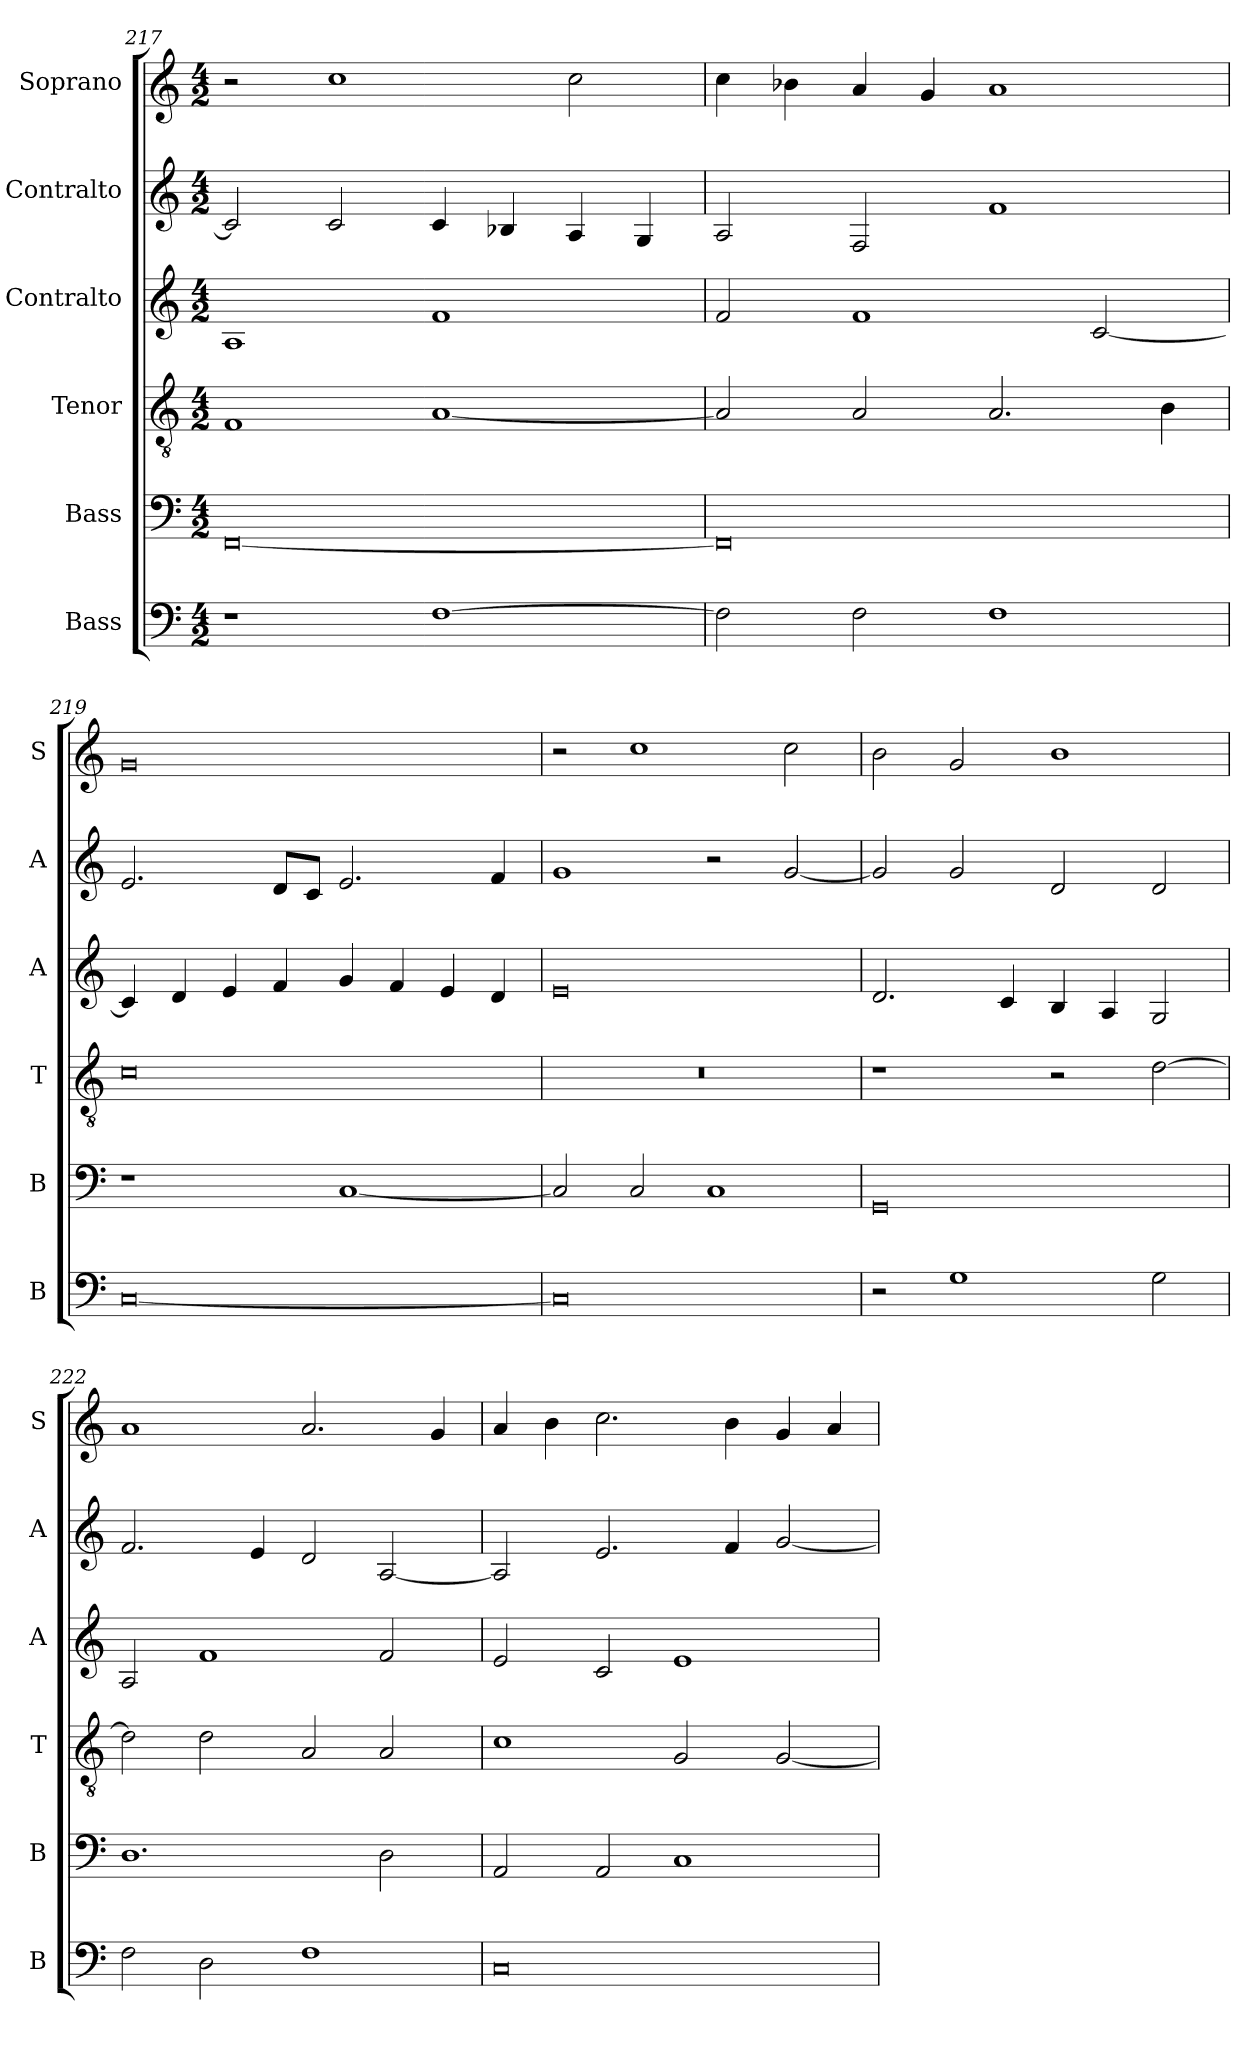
**kern	**kern	**kern	**kern	**kern	**kern
*part6	*part5	*part4	*part3	*part2	*part1
*staff6	*staff5	*staff4	*staff3	*staff2	*staff1
*I"Bass	*I"Bass	*I"Tenor	*I"Contralto	*I"Contralto	*I"Soprano
*I'B	*I'B	*I'T	*I'A	*I'A	*I'S
*clefF4	*clefF4	*clefGv2	*clefG2	*clefG2	*clefG2
*k[]	*k[]	*k[]	*k[]	*k[]	*k[]
*G:mix	*G:mix	*G:mix	*G:mix	*G:mix	*G:mix
*M4/2	*M4/2	*M4/2	*M4/2	*M4/2	*M4/2
=217	=217	=217	=217	=217	=217
1r	[0FF	1F	1A	2c]	2r
.	.	.	.	2c	1cc
[1F	.	[1A	1f	4c	.
.	.	.	.	4B-X	.
.	.	.	.	4A	2cc
.	.	.	.	4G	.
=218	=218	=218	=218	=218	=218
2F]	0FF]	2A]	2f	2A	4cc
.	.	.	.	.	4b-X
2F	.	2A	1f	2F	4a
.	.	.	.	.	4g
1F	.	2.A	.	1f	1a
.	.	.	[2c	.	.
.	.	4B	.	.	.
=219	=219	=219	=219	=219	=219
[0C	1r	0c	4c]	2.e	0g
.	.	.	4d	.	.
.	.	.	4e	.	.
.	.	.	4f	8d/L	.
.	.	.	.	8c/J	.
.	[1C	.	4g	2.e	.
.	.	.	4f	.	.
.	.	.	4e	.	.
.	.	.	4d	4f	.
=220	=220	=220	=220	=220	=220
0C]	2C]	0r	0e	1g	2r
.	2C	.	.	.	1cc
.	1C	.	.	2r	.
.	.	.	.	[2g	2cc
=221	=221	=221	=221	=221	=221
2r	0GG	1r	2.d	2g]	2b
1G	.	.	.	2g	2g
.	.	.	4c	.	.
.	.	2r	4B	2d	1b
.	.	.	4A	.	.
2G	.	[2d	2G	2d	.
=222	=222	=222	=222	=222	=222
2F	1.D	2d]	2A	2.f	1a
2D	.	2d	1f	.	.
.	.	.	.	4e	.
1F	.	2A	.	2d	2.a
.	2D	2A	2f	[2A	.
.	.	.	.	.	4g
=223	=223	=223	=223	=223	=223
0C	2AA	1c	2e	2A]	4a
.	.	.	.	.	4b
.	2AA	.	2c	2.e	2.cc
.	1C	2G	1e	.	.
.	.	.	.	4f	4b
.	.	[2G	.	[2g	4g
.	.	.	.	.	4a
=	=	=	=	=	=
*-	*-	*-	*-	*-	*-
